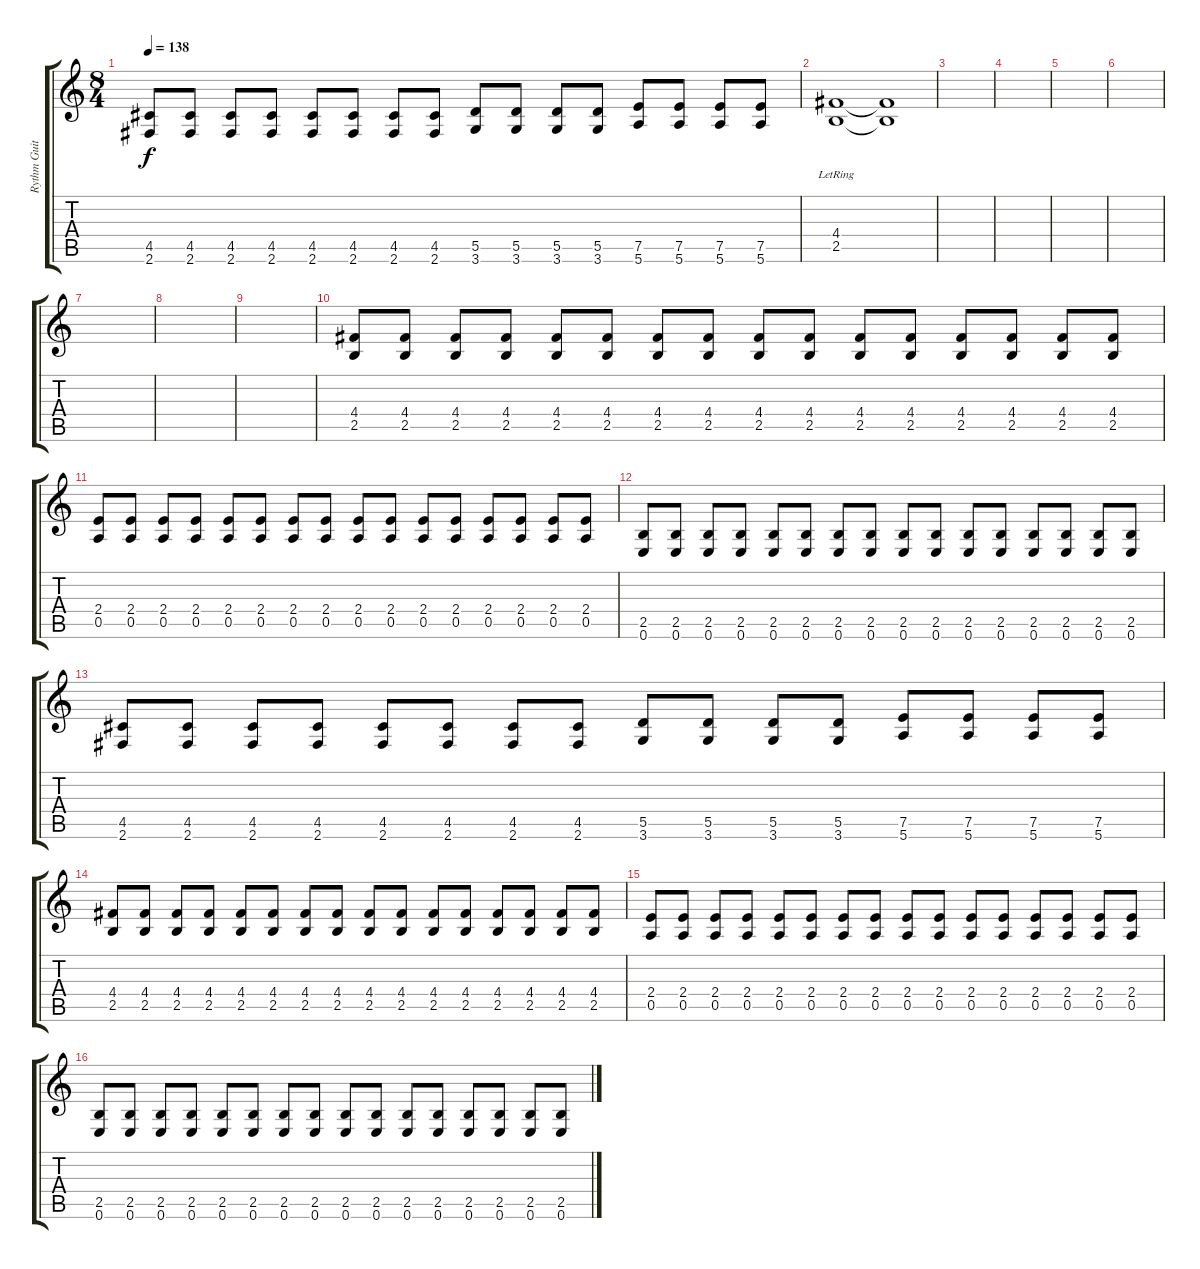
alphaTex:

\track ("Rythm Guitar" "Rythm Guit") {instrument distortionguitar}
\staff {score tabs}
\tuning (E4 B3 G3 D3 A2 E2) {hide}
\ts (8 4)
\tempo 138
\clef g2
\ks c
(4.5 2.6).8{dy f} (4.5 2.6).8 (4.5 2.6).8 (4.5 2.6).8 (4.5 2.6).8 (4.5 2.6).8 (4.5 2.6).8 (4.5 2.6).8 (5.5 3.6).8 (5.5 3.6).8 (5.5 3.6).8 (5.5 3.6).8 (7.5 5.6).8 (7.5 5.6).8 (7.5 5.6).8 (7.5 5.6).8 |
(4.4{lr} 2.5{lr}).1 (4.4{t} 2.5{t}).1 |
|
|
|
|
|
|
|
(4.4 2.5).8 (4.4 2.5).8 (4.4 2.5).8 (4.4 2.5).8 (4.4 2.5).8 (4.4 2.5).8 (4.4 2.5).8 (4.4 2.5).8 (4.4 2.5).8 (4.4 2.5).8 (4.4 2.5).8 (4.4 2.5).8 (4.4 2.5).8 (4.4 2.5).8 (4.4 2.5).8 (4.4 2.5).8 |
(2.4 0.5).8 (2.4 0.5).8 (2.4 0.5).8 (2.4 0.5).8 (2.4 0.5).8 (2.4 0.5).8 (2.4 0.5).8 (2.4 0.5).8 (2.4 0.5).8 (2.4 0.5).8 (2.4 0.5).8 (2.4 0.5).8 (2.4 0.5).8 (2.4 0.5).8 (2.4 0.5).8 (2.4 0.5).8 |
(2.5 0.6).8 (2.5 0.6).8 (2.5 0.6).8 (2.5 0.6).8 (2.5 0.6).8 (2.5 0.6).8 (2.5 0.6).8 (2.5 0.6).8 (2.5 0.6).8 (2.5 0.6).8 (2.5 0.6).8 (2.5 0.6).8 (2.5 0.6).8 (2.5 0.6).8 (2.5 0.6).8 (2.5 0.6).8 |
(4.5 2.6).8 (4.5 2.6).8 (4.5 2.6).8 (4.5 2.6).8 (4.5 2.6).8 (4.5 2.6).8 (4.5 2.6).8 (4.5 2.6).8 (5.5 3.6).8 (5.5 3.6).8 (5.5 3.6).8 (5.5 3.6).8 (7.5 5.6).8 (7.5 5.6).8 (7.5 5.6).8 (7.5 5.6).8 |
(4.4 2.5).8 (4.4 2.5).8 (4.4 2.5).8 (4.4 2.5).8 (4.4 2.5).8 (4.4 2.5).8 (4.4 2.5).8 (4.4 2.5).8 (4.4 2.5).8 (4.4 2.5).8 (4.4 2.5).8 (4.4 2.5).8 (4.4 2.5).8 (4.4 2.5).8 (4.4 2.5).8 (4.4 2.5).8 |
(2.4 0.5).8 (2.4 0.5).8 (2.4 0.5).8 (2.4 0.5).8 (2.4 0.5).8 (2.4 0.5).8 (2.4 0.5).8 (2.4 0.5).8 (2.4 0.5).8 (2.4 0.5).8 (2.4 0.5).8 (2.4 0.5).8 (2.4 0.5).8 (2.4 0.5).8 (2.4 0.5).8 (2.4 0.5).8 |
(2.5 0.6).8 (2.5 0.6).8 (2.5 0.6).8 (2.5 0.6).8 (2.5 0.6).8 (2.5 0.6).8 (2.5 0.6).8 (2.5 0.6).8 (2.5 0.6).8 (2.5 0.6).8 (2.5 0.6).8 (2.5 0.6).8 (2.5 0.6).8 (2.5 0.6).8 (2.5 0.6).8 (2.5 0.6).8
